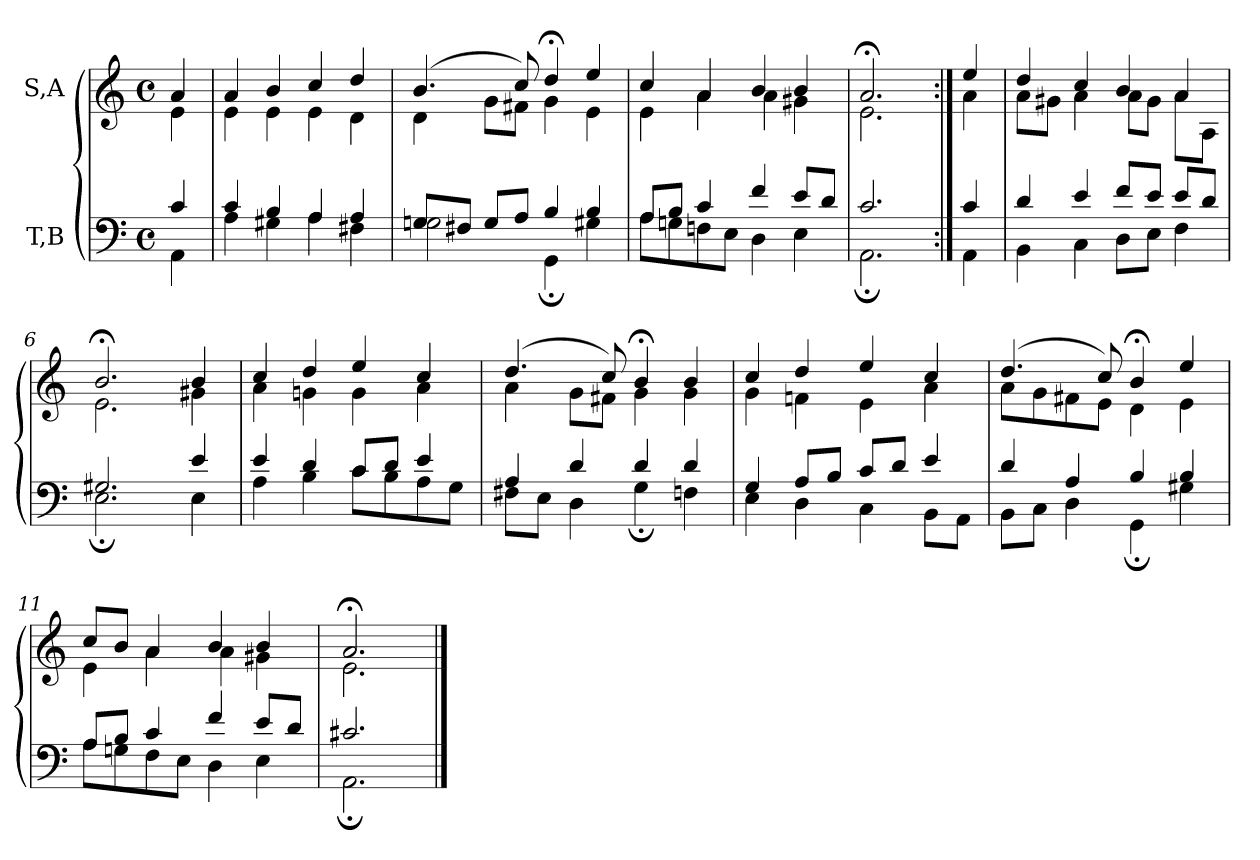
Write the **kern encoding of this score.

**kern	**kern
*part2	*part1
*staff2	*staff1
*I"T,B	*I"S,A
*clefF4	*clefG2
*k[]	*k[]
*M4/4	*M4/4
*met(c)	*met(c)
=	=
*^	*^
4c	4AA	4a	4e
=1	=1	=1	=1
4c	4A	4a	4e
4B	4G#X	4b	4e
4A	4A	4cc	4e
4A	4F#X	4dd	4d
=2	=2	=2	=2
8GnL	2G	(>4.b	4d
8F#XJ	.	.	.
8GL	.	.	8gL
8AJ	.	8cc)	8f#XJ
4B	4GG;	4dd;<	4g
4B	4G#X	4ee	4e
=3	=3	=3	=3
8AL	8AL	4cc	4e
8BJ	8Gn	.	.
4c	8Fn	4a	4a
.	8EJ	.	.
4f	4D	4b	4a
8eL	4E	4b	4g#X
8dJ	.	.	.
=4a	=4a	=4a	=4a
2.c	2.AA;	2.a;<	2.e
=4b:|!	=4b:|!	=4b:|!	=4b:|!
4c	4AA	4ee	4a
=5	=5	=5	=5
4d	4BB	4dd	8aL
.	.	.	8g#XJ
4e	4C	4cc	4a
8fL	8DL	4b	8aL
8eJ	8EJ	.	8g#J
8eL	4F	4a	8aL
8dJ	.	.	8AJ
=6	=6	=6	=6
2.G#X	2.E;	2.b;<	2.e
4e	4E	4b	4g#X
=7	=7	=7	=7
4e	4A	4cc	4a
4d	4B	4dd	4gn
8cL	8cL	4ee	4g
8dJ	8B	.	.
4e	8A	4cc	4a
.	8GJ	.	.
=8	=8	=8	=8
4A	8F#XL	(>4.dd	4a
.	8EJ	.	.
4d	4D	.	8gL
.	.	8cc)	8f#XJ
4d	4G;	4b;<	4g
4d	4Fn	4b	4g
=9	=9	=9	=9
4G	4E	4cc	4g
8AL	4D	4dd	4fn
8BJ	.	.	.
8cL	4C	4ee	4e
8dJ	.	.	.
4e	8BBL	4cc	4a
.	8AAJ	.	.
=10	=10	=10	=10
4d	8BBL	(>4.dd	8aL
.	8CJ	.	8g
4A	4D	.	8f#X
.	.	8cc)	8eJ
4B	4GG;	4b;<	4d
4B	4G#X	4ee	4e
=11	=11	=11	=11
8AL	8AL	8ccL	4e
8BJ	8Gn	8bJ	.
4c	8F	4a	4a
.	8EJ	.	.
4f	4D	4b	4a
8eL	4E	4b	4g#X
8dJ	.	.	.
=12	=12	=12	=12
2.c#X	2.AA;	2.a;<	2.e
*v	*v	*	*
*	*v	*v
==	==
*-	*-
